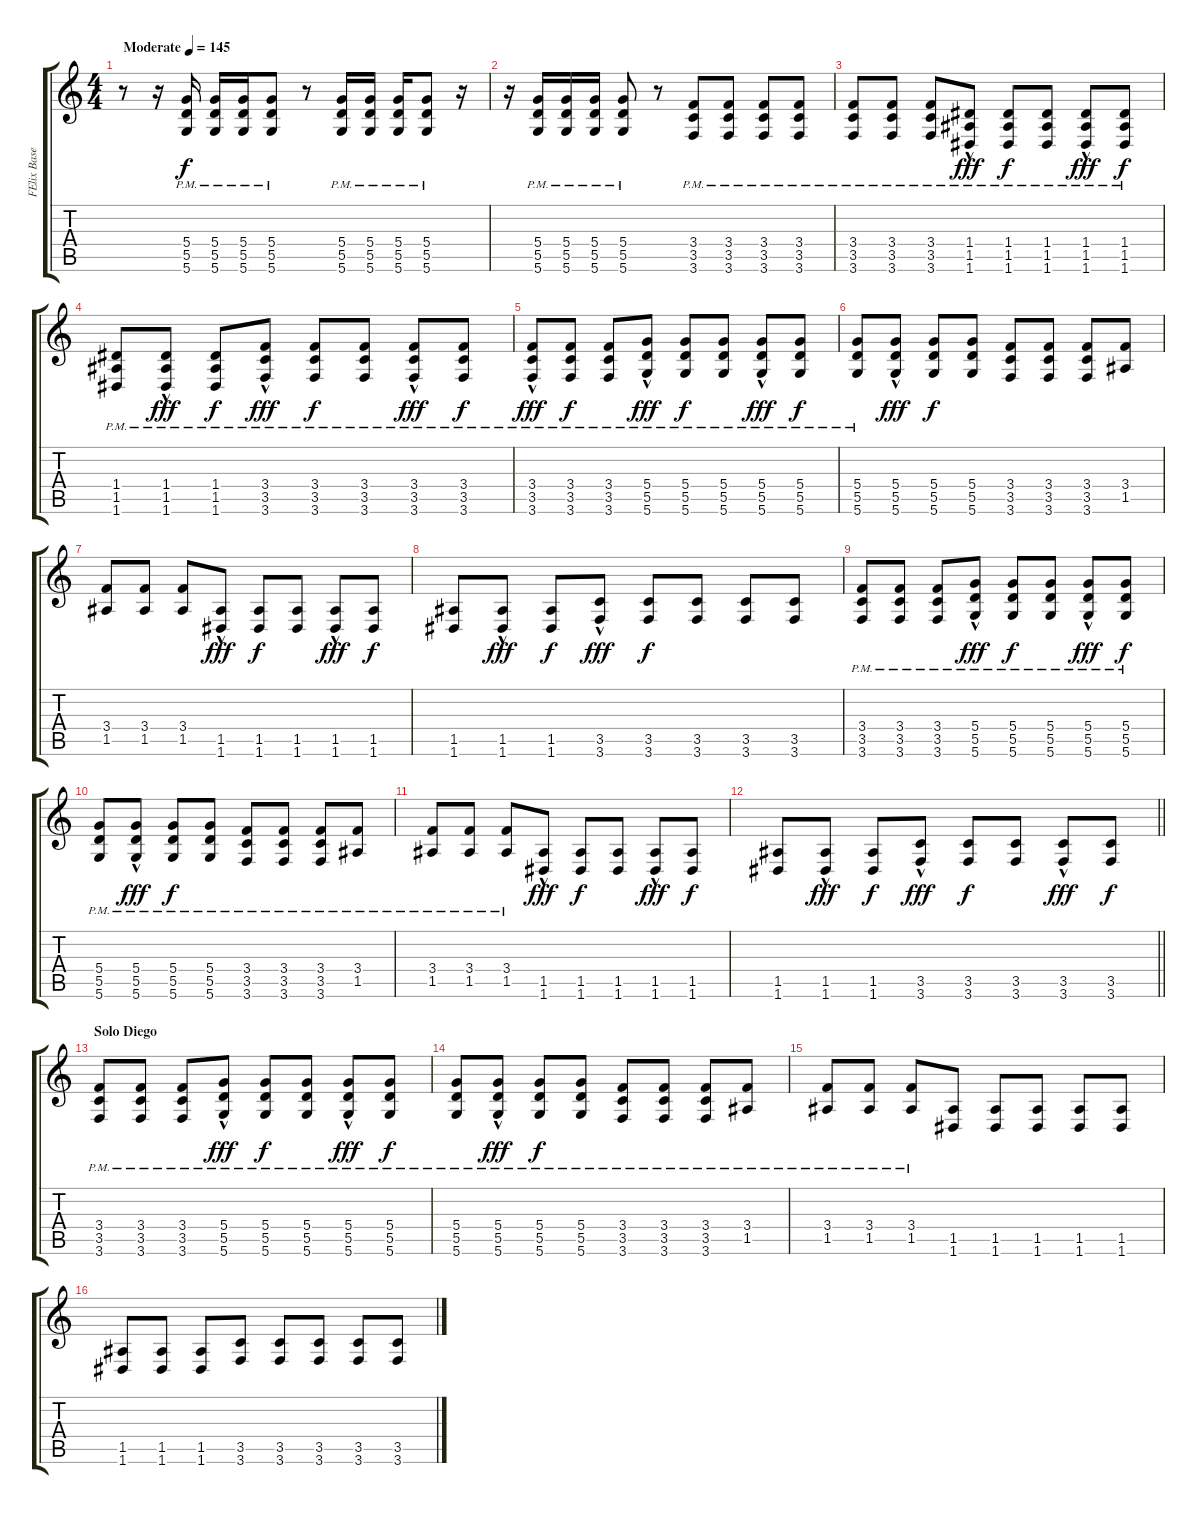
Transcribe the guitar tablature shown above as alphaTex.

\track ("FElix Base" "FElix Base") {instrument distortionguitar}
\staff {score tabs}
\tuning (E4 B3 G3 D3 A2 D2) {hide}
\ts (4 4)
\section ("" "")
\tempo (145 "Moderate")
\clef g2
\ks c
r.8{dy f instrument distortionguitar} r.16 (5.4{pm} 5.5{pm} 5.6{pm}).16 (5.4{pm} 5.5{pm} 5.6{pm}).16 (5.4{pm} 5.5{pm} 5.6{pm}).16 (5.4{pm} 5.5{pm} 5.6{pm}).8 r.8 (5.4{pm} 5.5{pm} 5.6{pm}).16 (5.4{pm} 5.5{pm} 5.6{pm}).16 (5.4{pm} 5.5{pm} 5.6{pm}).16 (5.4{pm} 5.5{pm} 5.6{pm}).8 r.16 |
r.16 (5.4{pm} 5.5{pm} 5.6{pm}).16 (5.4{pm} 5.5{pm} 5.6{pm}).16 (5.4{pm} 5.5{pm} 5.6{pm}).16 (5.4{pm} 5.5{pm} 5.6{pm}).8 r.8 (3.4{pm} 3.5{pm} 3.6{pm}).8 (3.4{pm} 3.5{pm} 3.6{pm}).8 (3.4{pm} 3.5{pm} 3.6{pm}).8 (3.4{pm} 3.5{pm} 3.6{pm}).8 |
(3.4{pm} 3.5{pm} 3.6{pm}).8 (3.4{pm} 3.5{pm} 3.6{pm}).8 (3.4{pm} 3.5{pm} 3.6{pm}).8 (1.4{pm} 1.5{hac pm} 1.6{pm}).8{dy fff} (1.4{pm} 1.5{pm} 1.6{pm}).8{dy f} (1.4{pm} 1.5{pm} 1.6{pm}).8 (1.4{pm} 1.5{hac pm} 1.6{pm}).8{dy fff} (1.4{pm} 1.5{pm} 1.6{pm}).8{dy f} |
(1.4{pm} 1.5{pm} 1.6{pm}).8 (1.4{pm} 1.5{hac pm} 1.6{pm}).8{dy fff} (1.4{pm} 1.5{pm} 1.6{pm}).8{dy f} (3.4{pm} 3.5{hac pm} 3.6{pm}).8{dy fff} (3.4{pm} 3.5{pm} 3.6{pm}).8{dy f} (3.4{pm} 3.5{pm} 3.6{pm}).8 (3.4{pm} 3.5{hac pm} 3.6{pm}).8{dy fff} (3.4{pm} 3.5{pm} 3.6{pm}).8{dy f} |
(3.4{pm} 3.5{hac pm} 3.6{pm}).8{dy fff} (3.4{pm} 3.5{pm} 3.6{pm}).8{dy f} (3.4{pm} 3.5{pm} 3.6{pm}).8 (5.4{hac pm} 5.5{hac pm} 5.6{hac pm}).8{dy fff} (5.4{pm} 5.5{pm} 5.6{pm}).8{dy f} (5.4{pm} 5.5{pm} 5.6{pm}).8 (5.4{hac pm} 5.5{hac pm} 5.6{hac pm}).8{dy fff} (5.4{pm} 5.5{pm} 5.6{pm}).8{dy f} |
(5.4{pm} 5.5{pm} 5.6{pm}).8 (5.4{hac} 5.5{hac} 5.6{hac}).8{dy fff} (5.4 5.5 5.6).8{dy f} (5.4 5.5 5.6).8 (3.4 3.5 3.6).8 (3.4 3.5 3.6).8 (3.4 3.5 3.6).8 (3.4 1.5).8 |
(3.4 1.5).8 (3.4 1.5).8 (3.4 1.5).8 (1.5{hac} 1.6).8{dy fff} (1.5 1.6).8{dy f} (1.5 1.6).8 (1.5{hac} 1.6).8{dy fff} (1.5 1.6).8{dy f} |
(1.5 1.6).8 (1.5{hac} 1.6).8{dy fff} (1.5 1.6).8{dy f} (3.5{hac} 3.6).8{dy fff} (3.5 3.6).8{dy f} (3.5 3.6).8 (3.5 3.6).8 (3.5 3.6).8 |
(3.4{pm} 3.5{pm} 3.6{pm}).8 (3.4{pm} 3.5{pm} 3.6{pm}).8 (3.4{pm} 3.5{pm} 3.6{pm}).8 (5.4{hac pm} 5.5{hac pm} 5.6{hac pm}).8{dy fff} (5.4{pm} 5.5{pm} 5.6{pm}).8{dy f} (5.4{pm} 5.5{pm} 5.6{pm}).8 (5.4{hac pm} 5.5{hac pm} 5.6{hac pm}).8{dy fff} (5.4{pm} 5.5{pm} 5.6{pm}).8{dy f} |
(5.4{pm} 5.5{pm} 5.6{pm}).8 (5.4{hac pm} 5.5{hac pm} 5.6{hac pm}).8{dy fff} (5.4{pm} 5.5{pm} 5.6{pm}).8{dy f} (5.4{pm} 5.5{pm} 5.6{pm}).8 (3.4{pm} 3.5{pm} 3.6{pm}).8 (3.4{pm} 3.5{pm} 3.6{pm}).8 (3.4{pm} 3.5{pm} 3.6{pm}).8 (3.4{pm} 1.5{pm}).8 |
(3.4{pm} 1.5{pm}).8 (3.4{pm} 1.5{pm}).8 (3.4{pm} 1.5{pm}).8 (1.5{hac} 1.6).8{dy fff} (1.5 1.6).8{dy f} (1.5 1.6).8 (1.5{hac} 1.6).8{dy fff} (1.5 1.6).8{dy f} |
\barLineRight lightlight
(1.5 1.6).8 (1.5{hac} 1.6).8{dy fff} (1.5 1.6).8{dy f} (3.5{hac} 3.6).8{dy fff} (3.5 3.6).8{dy f} (3.5 3.6).8 (3.5{hac} 3.6).8{dy fff} (3.5 3.6).8{dy f} |
\section ("" "Solo Diego")
(3.4{pm} 3.5{pm} 3.6{pm}).8 (3.4{pm} 3.5{pm} 3.6{pm}).8 (3.4{pm} 3.5{pm} 3.6{pm}).8 (5.4{hac pm} 5.5{hac pm} 5.6{hac pm}).8{dy fff} (5.4{pm} 5.5{pm} 5.6{pm}).8{dy f} (5.4{pm} 5.5{pm} 5.6{pm}).8 (5.4{hac pm} 5.5{hac pm} 5.6{hac pm}).8{dy fff} (5.4{pm} 5.5{pm} 5.6{pm}).8{dy f} |
(5.4{pm} 5.5{pm} 5.6{pm}).8 (5.4{hac pm} 5.5{hac pm} 5.6{hac pm}).8{dy fff} (5.4{pm} 5.5{pm} 5.6{pm}).8{dy f} (5.4{pm} 5.5{pm} 5.6{pm}).8 (3.4{pm} 3.5{pm} 3.6{pm}).8 (3.4{pm} 3.5{pm} 3.6{pm}).8 (3.4{pm} 3.5{pm} 3.6{pm}).8 (3.4{pm} 1.5{pm}).8 |
(3.4{pm} 1.5{pm}).8 (3.4{pm} 1.5{pm}).8 (3.4{pm} 1.5{pm}).8 (1.5 1.6).8 (1.5 1.6).8 (1.5 1.6).8 (1.5 1.6).8 (1.5 1.6).8 |
(1.5 1.6).8 (1.5 1.6).8 (1.5 1.6).8 (3.5 3.6).8 (3.5 3.6).8 (3.5 3.6).8 (3.5 3.6).8 (3.5 3.6).8
